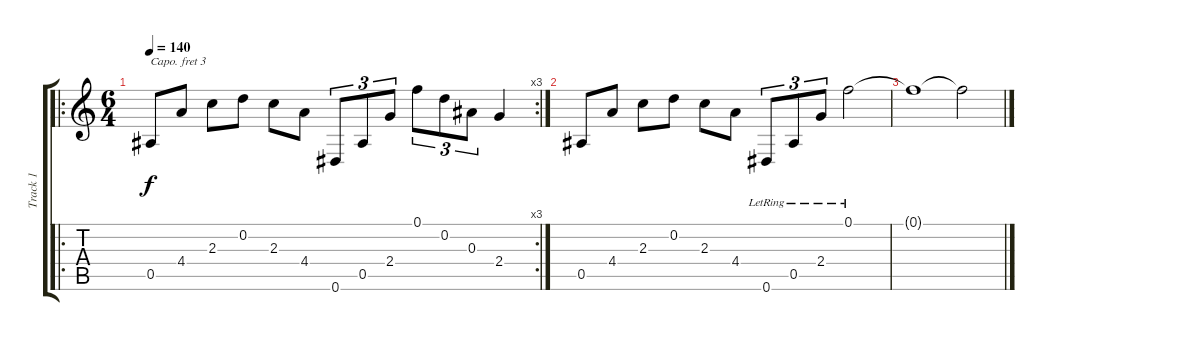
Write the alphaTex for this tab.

\track ("Track 1" "Track 1") {instrument acousticguitarnylon}
\staff {score tabs}
\capo 3
\tuning (D4 B3 G3 D3 G2 C2) {hide}
\ro
\rc 3
\ts (6 4)
\tempo 140
\clef g2
\ks c
0.5.8{dy f} 4.4.8 2.3.8 0.2.8 2.3.8 4.4.8 0.6.8{tu (3 2)} 0.5.8{tu (3 2)} 2.4.8{tu (3 2)} 0.1.8{tu (3 2)} 0.2.8{tu (3 2)} 0.3.8{tu (3 2)} 2.4.4 |
0.5.8 4.4.8 2.3.8 0.2.8 2.3.8 4.4.8 0.6{lr}.8{tu (3 2)} 0.5{lr}.8{tu (3 2)} 2.4{lr}.8{tu (3 2)} 0.1{lr}.2 |
0.1{t}.1 0.1{t}.2
